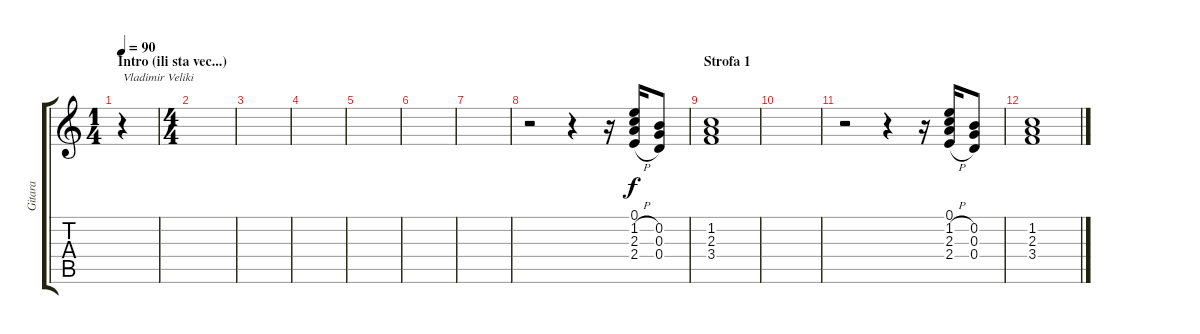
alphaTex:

\track ("Gitara" "Gitara") {instrument electricguitarclean}
\staff {score tabs}
\tuning (E4 B3 G3 D3 A2 E2) {hide}
\ts (1 4)
\section ("" "Intro (ili sta vec...)")
\tempo 90
\clef g2
\ks c
r.4{txt "Vladimir Veliki" dy f instrument electricguitarclean} |
\ts (4 4)
|
|
|
|
|
|
r.2 r.4 r.16 (0.1 1.2{h} 2.3{h} 2.4{h}).16 (0.2 0.3 0.4).8 |
\section ("" "Strofa 1")
(1.2 2.3 3.4).1 |
|
r.2 r.4 r.16 (0.1 1.2{h} 2.3{h} 2.4{h}).16 (0.2 0.3 0.4).8 |
(1.2 2.3 3.4).1
